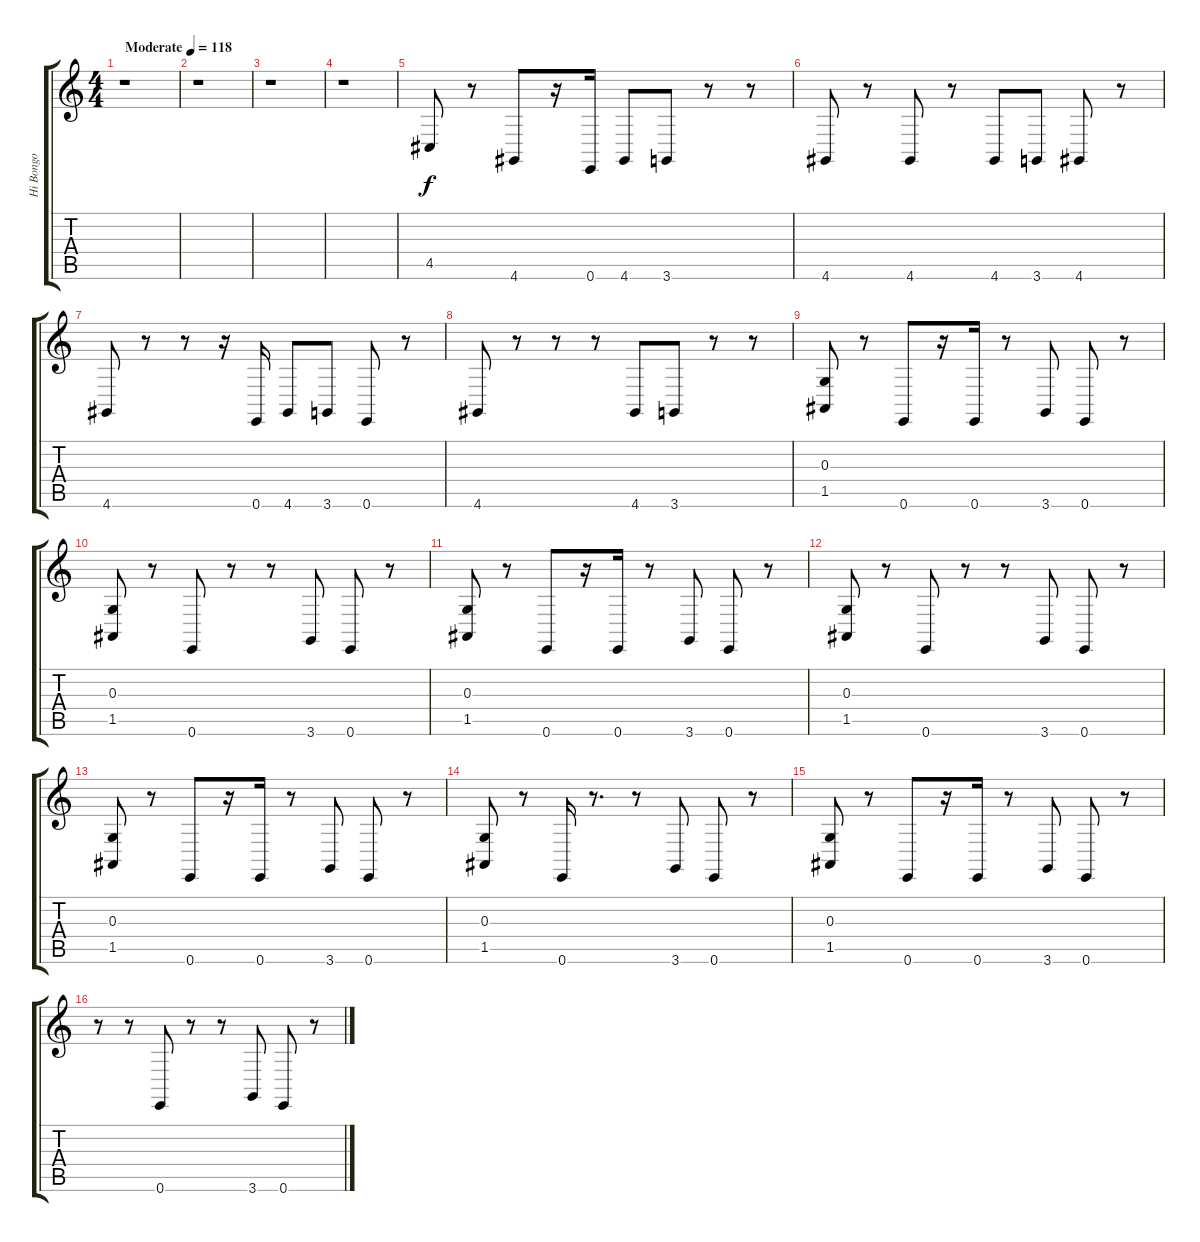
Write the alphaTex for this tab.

\track ("Hi Bongo" "Hi Bongo") {instrument acousticgrandpiano}
\staff {score tabs}
\tuning (E4 B3 G3 D3 A2 E2) {hide}
\ts (4 4)
\tempo (118 "Moderate")
\clef g2
\ks c
r.1{dy f instrument acousticgrandpiano} |
r.1 |
r.1 |
r.1 |
4.5.8{balance 8} r.8 4.6.8 r.16 0.6.16 4.6.8 3.6.8 r.8 r.8 |
4.6.8 r.8 4.6.8 r.8 4.6.8 3.6.8 4.6.8 r.8 |
4.6.8 r.8 r.8 r.16 0.6.16 4.6.8 3.6.8 0.6.8 r.8 |
4.6.8 r.8 r.8 r.8 4.6.8 3.6.8 r.8 r.8 |
(0.3 1.5).8 r.8 0.6.8 r.16 0.6.16 r.8 3.6.8 0.6.8 r.8 |
(0.3 1.5).8 r.8 0.6.8 r.8 r.8 3.6.8 0.6.8 r.8 |
(0.3 1.5).8 r.8 0.6.8 r.16 0.6.16 r.8 3.6.8 0.6.8 r.8 |
(0.3 1.5).8 r.8 0.6.8 r.8 r.8 3.6.8 0.6.8 r.8 |
(0.3 1.5).8 r.8 0.6.8 r.16 0.6.16 r.8 3.6.8 0.6.8 r.8 |
(0.3 1.5).8 r.8 0.6.16 r.8{d} r.8 3.6.8 0.6.8 r.8 |
(0.3 1.5).8 r.8 0.6.8 r.16 0.6.16 r.8 3.6.8 0.6.8 r.8 |
r.8 r.8 0.6.8 r.8 r.8 3.6.8 0.6.8 r.8
